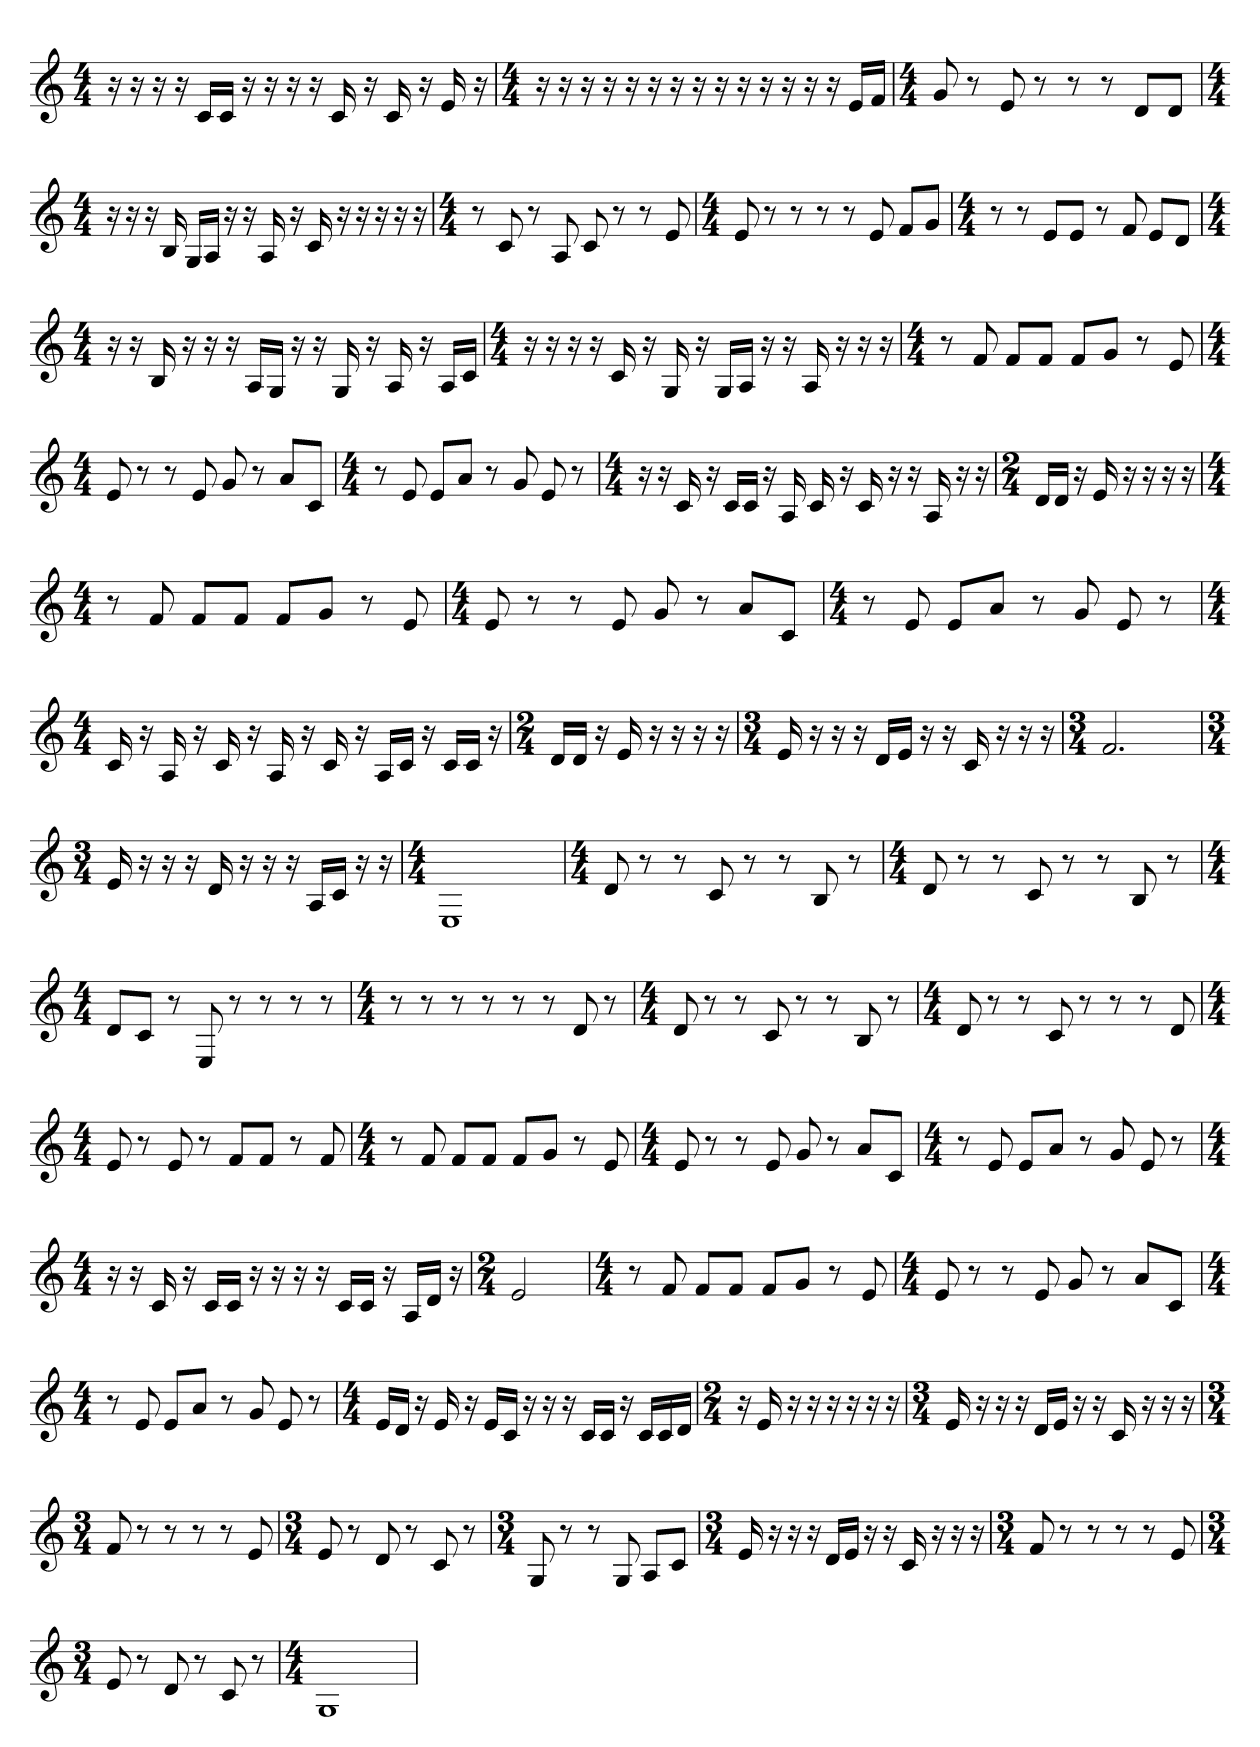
**kern
*part1
*staff1
*M4/4
=
16r
16r
16r
16r
16cLL
16cJJ
16r
16r
16r
16r
16c
16r
16c
16r
16e
16r
=
*M4/4
16r
16r
16r
16r
16r
16r
16r
16r
16r
16r
16r
16r
16r
16r
16eLL
16fJJ
=
*M4/4
8g
8r
8e
8r
8r
8r
8dL
8dJ
=
*M4/4
16r
16r
16r
16B
16GLL
16AJJ
16r
16r
16A
16r
16c
16r
16r
16r
16r
16r
=
*M4/4
8r
8c
8r
8A
8c
8r
8r
8e
=
*M4/4
8e
8r
8r
8r
8r
8e
8fL
8gJ
=
*M4/4
8r
8r
8eL
8eJ
8r
8f
8eL
8dJ
=
*M4/4
16r
16r
16B
16r
16r
16r
16ALL
16GJJ
16r
16r
16G
16r
16A
16r
16ALL
16cJJ
=
*M4/4
16r
16r
16r
16r
16c
16r
16G
16r
16GLL
16AJJ
16r
16r
16A
16r
16r
16r
=
*M4/4
8r
8f
8fL
8fJ
8fL
8gJ
8r
8e
=
*M4/4
8e
8r
8r
8e
8g
8r
8aL
8cJ
=
*M4/4
8r
8e
8eL
8aJ
8r
8g
8e
8r
=
*M4/4
16r
16r
16c
16r
16cLL
16cJJ
16r
16A
16c
16r
16c
16r
16r
16A
16r
16r
=
*M2/4
16dLL
16dJJ
16r
16e
16r
16r
16r
16r
=
*M4/4
8r
8f
8fL
8fJ
8fL
8gJ
8r
8e
=
*M4/4
8e
8r
8r
8e
8g
8r
8aL
8cJ
=
*M4/4
8r
8e
8eL
8aJ
8r
8g
8e
8r
=
*M4/4
16c
16r
16A
16r
16c
16r
16A
16r
16c
16r
16ALL
16cJJ
16r
16cLL
16cJJ
16r
=
*M2/4
16dLL
16dJJ
16r
16e
16r
16r
16r
16r
=
*M3/4
16e
16r
16r
16r
16dLL
16eJJ
16r
16r
16c
16r
16r
16r
=
*M3/4
2.f
=
*M3/4
16e
16r
16r
16r
16d
16r
16r
16r
16ALL
16cJJ
16r
16r
=
*M4/4
1E
=
*M4/4
8d
8r
8r
8c
8r
8r
8B
8r
=
*M4/4
8d
8r
8r
8c
8r
8r
8B
8r
=
*M4/4
8dL
8cJ
8r
8E
8r
8r
8r
8r
=
*M4/4
8r
8r
8r
8r
8r
8r
8d
8r
=
*M4/4
8d
8r
8r
8c
8r
8r
8B
8r
=
*M4/4
8d
8r
8r
8c
8r
8r
8r
8d
=
*M4/4
8e
8r
8e
8r
8fL
8fJ
8r
8f
=
*M4/4
8r
8f
8fL
8fJ
8fL
8gJ
8r
8e
=
*M4/4
8e
8r
8r
8e
8g
8r
8aL
8cJ
=
*M4/4
8r
8e
8eL
8aJ
8r
8g
8e
8r
=
*M4/4
16r
16r
16c
16r
16cLL
16cJJ
16r
16r
16r
16r
16cLL
16cJJ
16r
16ALL
16dJJ
16r
=
*M2/4
2e
=
*M4/4
8r
8f
8fL
8fJ
8fL
8gJ
8r
8e
=
*M4/4
8e
8r
8r
8e
8g
8r
8aL
8cJ
=
*M4/4
8r
8e
8eL
8aJ
8r
8g
8e
8r
=
*M4/4
16eLL
16dJJ
16r
16e
16r
16eLL
16cJJ
16r
16r
16r
16cLL
16cJJ
16r
16cLL
16c
16dJJ
=
*M2/4
16r
16e
16r
16r
16r
16r
16r
16r
=
*M3/4
16e
16r
16r
16r
16dLL
16eJJ
16r
16r
16c
16r
16r
16r
=
*M3/4
8f
8r
8r
8r
8r
8e
=
*M3/4
8e
8r
8d
8r
8c
8r
=
*M3/4
8G
8r
8r
8G
8AL
8cJ
=
*M3/4
16e
16r
16r
16r
16dLL
16eJJ
16r
16r
16c
16r
16r
16r
=
*M3/4
8f
8r
8r
8r
8r
8e
=
*M3/4
8e
8r
8d
8r
8c
8r
=
*M4/4
1G
=
*-
